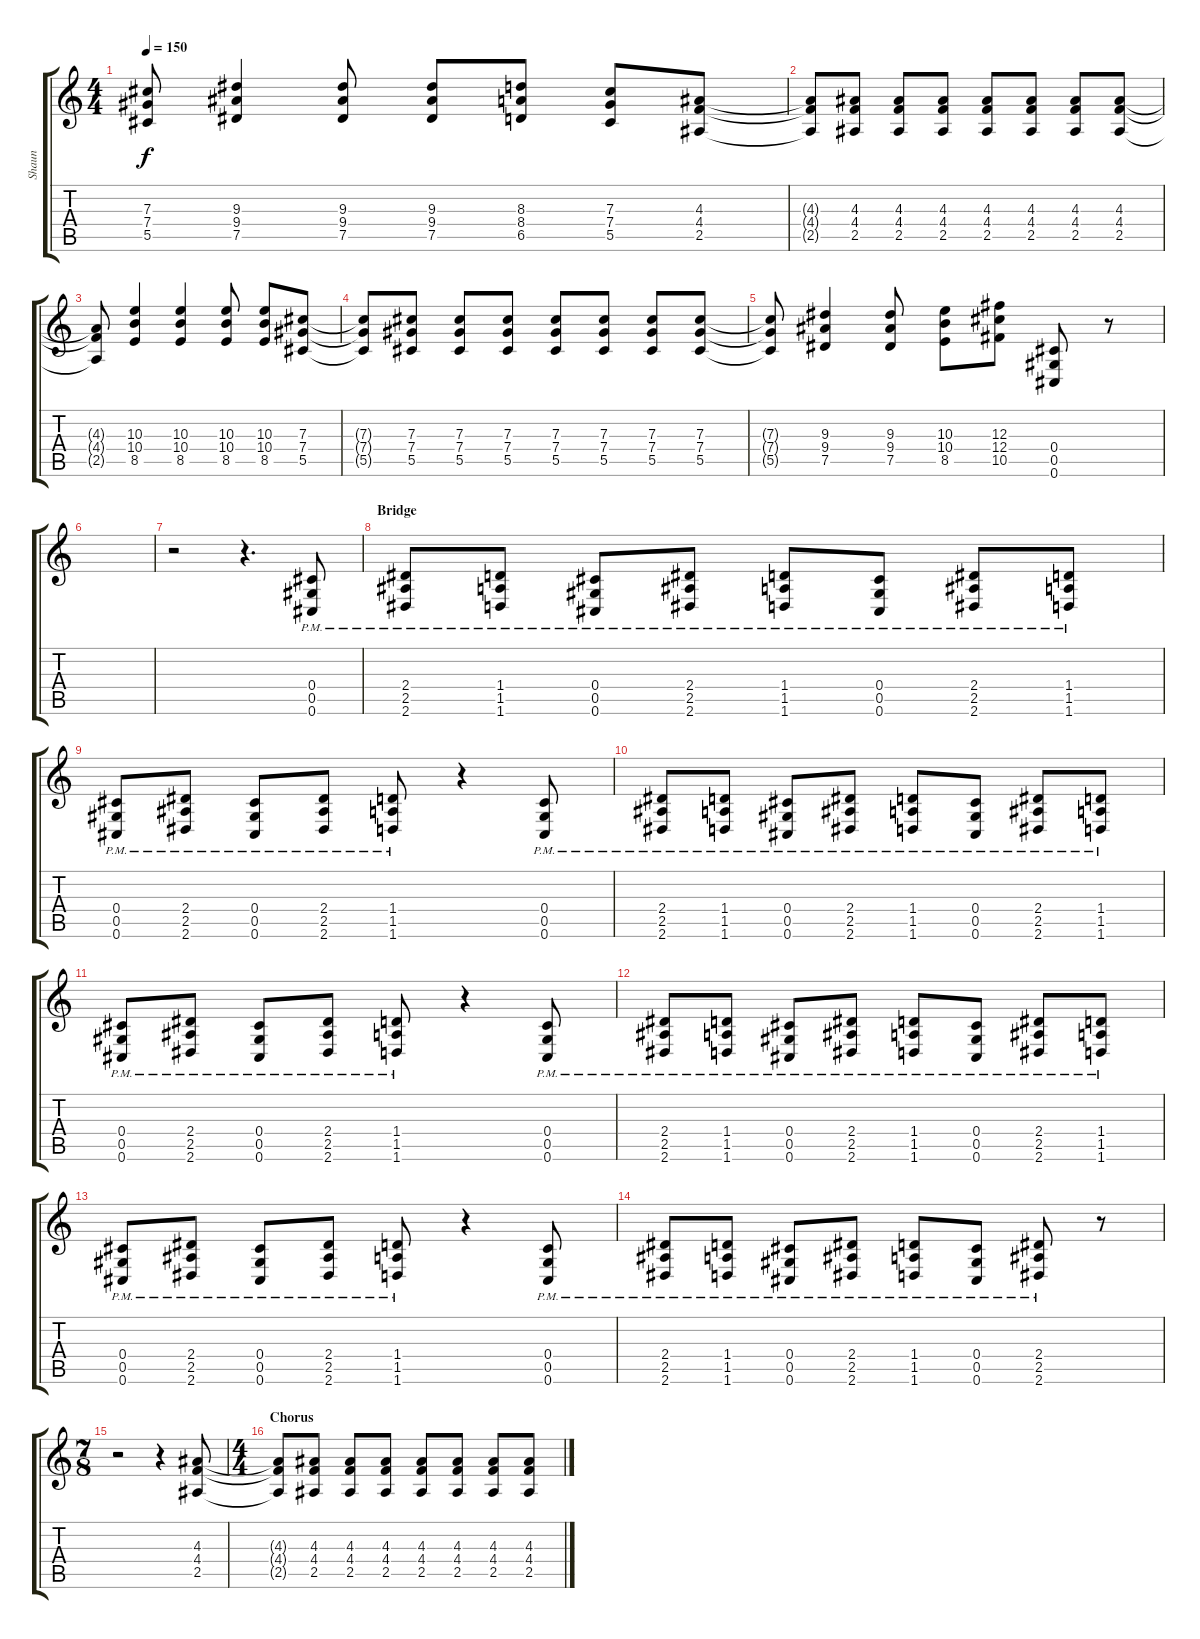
\track ("Shaun" "Shaun") {instrument distortionguitar}
\staff {score tabs}
\tuning (Eb4 Bb3 Gb3 Db3 Ab2 Db2) {hide}
\ts (4 4)
\tempo 150
\clef g2
\ks c
(7.3{t} 7.4{t} 5.5{t}).8{dy f} (9.3 9.4 7.5).4 (9.3 9.4 7.5).8 (9.3 9.4 7.5).8 (8.3 8.4 6.5).8 (7.3 7.4 5.5).8 (4.3 4.4 2.5).8 |
(4.3{t} 4.4{t} 2.5{t}).8 (4.3 4.4 2.5).8 (4.3 4.4 2.5).8 (4.3 4.4 2.5).8 (4.3 4.4 2.5).8 (4.3 4.4 2.5).8 (4.3 4.4 2.5).8 (4.3 4.4 2.5).8 |
(4.3{t} 4.4{t} 2.5{t}).8 (10.3 10.4 8.5).4 (10.3 10.4 8.5).4 (10.3 10.4 8.5).8 (10.3 10.4 8.5).8 (7.3 7.4 5.5).8 |
(7.3{t} 7.4{t} 5.5{t}).8 (7.3 7.4 5.5).8 (7.3 7.4 5.5).8 (7.3 7.4 5.5).8 (7.3 7.4 5.5).8 (7.3 7.4 5.5).8 (7.3 7.4 5.5).8 (7.3 7.4 5.5).8 |
(7.3{t} 7.4{t} 5.5{t}).8 (9.3 9.4 7.5).4 (9.3 9.4 7.5).8 (10.3 10.4 8.5).8 (12.3 12.4 10.5).8 (0.4 0.5 0.6).8 r.8 |
|
r.2 r.4{d} (0.4{pm} 0.5{pm} 0.6{pm}).8 |
\section ("" "Bridge")
(2.4{pm} 2.5{pm} 2.6{pm}).8 (1.4{pm} 1.5{pm} 1.6{pm}).8 (0.4{pm} 0.5{pm} 0.6{pm}).8 (2.4{pm} 2.5{pm} 2.6{pm}).8 (1.4{pm} 1.5{pm} 1.6{pm}).8 (0.4{pm} 0.5{pm} 0.6{pm}).8 (2.4{pm} 2.5{pm} 2.6{pm}).8 (1.4{pm} 1.5{pm} 1.6{pm}).8 |
(0.4{pm} 0.5{pm} 0.6{pm}).8 (2.4{pm} 2.5{pm} 2.6{pm}).8 (0.4{pm} 0.5{pm} 0.6{pm}).8 (2.4{pm} 2.5{pm} 2.6{pm}).8 (1.4{pm} 1.5{pm} 1.6{pm}).8 r.4 (0.4{pm} 0.5{pm} 0.6{pm}).8 |
(2.4{pm} 2.5{pm} 2.6{pm}).8 (1.4{pm} 1.5{pm} 1.6{pm}).8 (0.4{pm} 0.5{pm} 0.6{pm}).8 (2.4{pm} 2.5{pm} 2.6{pm}).8 (1.4{pm} 1.5{pm} 1.6{pm}).8 (0.4{pm} 0.5{pm} 0.6{pm}).8 (2.4{pm} 2.5{pm} 2.6{pm}).8 (1.4{pm} 1.5{pm} 1.6{pm}).8 |
(0.4{pm} 0.5{pm} 0.6{pm}).8 (2.4{pm} 2.5{pm} 2.6{pm}).8 (0.4{pm} 0.5{pm} 0.6{pm}).8 (2.4{pm} 2.5{pm} 2.6{pm}).8 (1.4{pm} 1.5{pm} 1.6{pm}).8 r.4 (0.4{pm} 0.5{pm} 0.6{pm}).8 |
(2.4{pm} 2.5{pm} 2.6{pm}).8 (1.4{pm} 1.5{pm} 1.6{pm}).8 (0.4{pm} 0.5{pm} 0.6{pm}).8 (2.4{pm} 2.5{pm} 2.6{pm}).8 (1.4{pm} 1.5{pm} 1.6{pm}).8 (0.4{pm} 0.5{pm} 0.6{pm}).8 (2.4{pm} 2.5{pm} 2.6{pm}).8 (1.4{pm} 1.5{pm} 1.6{pm}).8 |
(0.4{pm} 0.5{pm} 0.6{pm}).8 (2.4{pm} 2.5{pm} 2.6{pm}).8 (0.4{pm} 0.5{pm} 0.6{pm}).8 (2.4{pm} 2.5{pm} 2.6{pm}).8 (1.4{pm} 1.5{pm} 1.6{pm}).8 r.4 (0.4{pm} 0.5{pm} 0.6{pm}).8 |
(2.4{pm} 2.5{pm} 2.6{pm}).8 (1.4{pm} 1.5{pm} 1.6{pm}).8 (0.4{pm} 0.5{pm} 0.6{pm}).8 (2.4{pm} 2.5{pm} 2.6{pm}).8 (1.4{pm} 1.5{pm} 1.6{pm}).8 (0.4{pm} 0.5{pm} 0.6{pm}).8 (2.4{pm} 2.5{pm} 2.6{pm}).8 r.8 |
\ts (7 8)
r.2 r.4 (4.3 4.4 2.5).8 |
\ts (4 4)
\section ("" "Chorus")
(4.3{t} 4.4{t} 2.5{t}).8 (4.3 4.4 2.5).8 (4.3 4.4 2.5).8 (4.3 4.4 2.5).8 (4.3 4.4 2.5).8 (4.3 4.4 2.5).8 (4.3 4.4 2.5).8 (4.3 4.4 2.5).8
